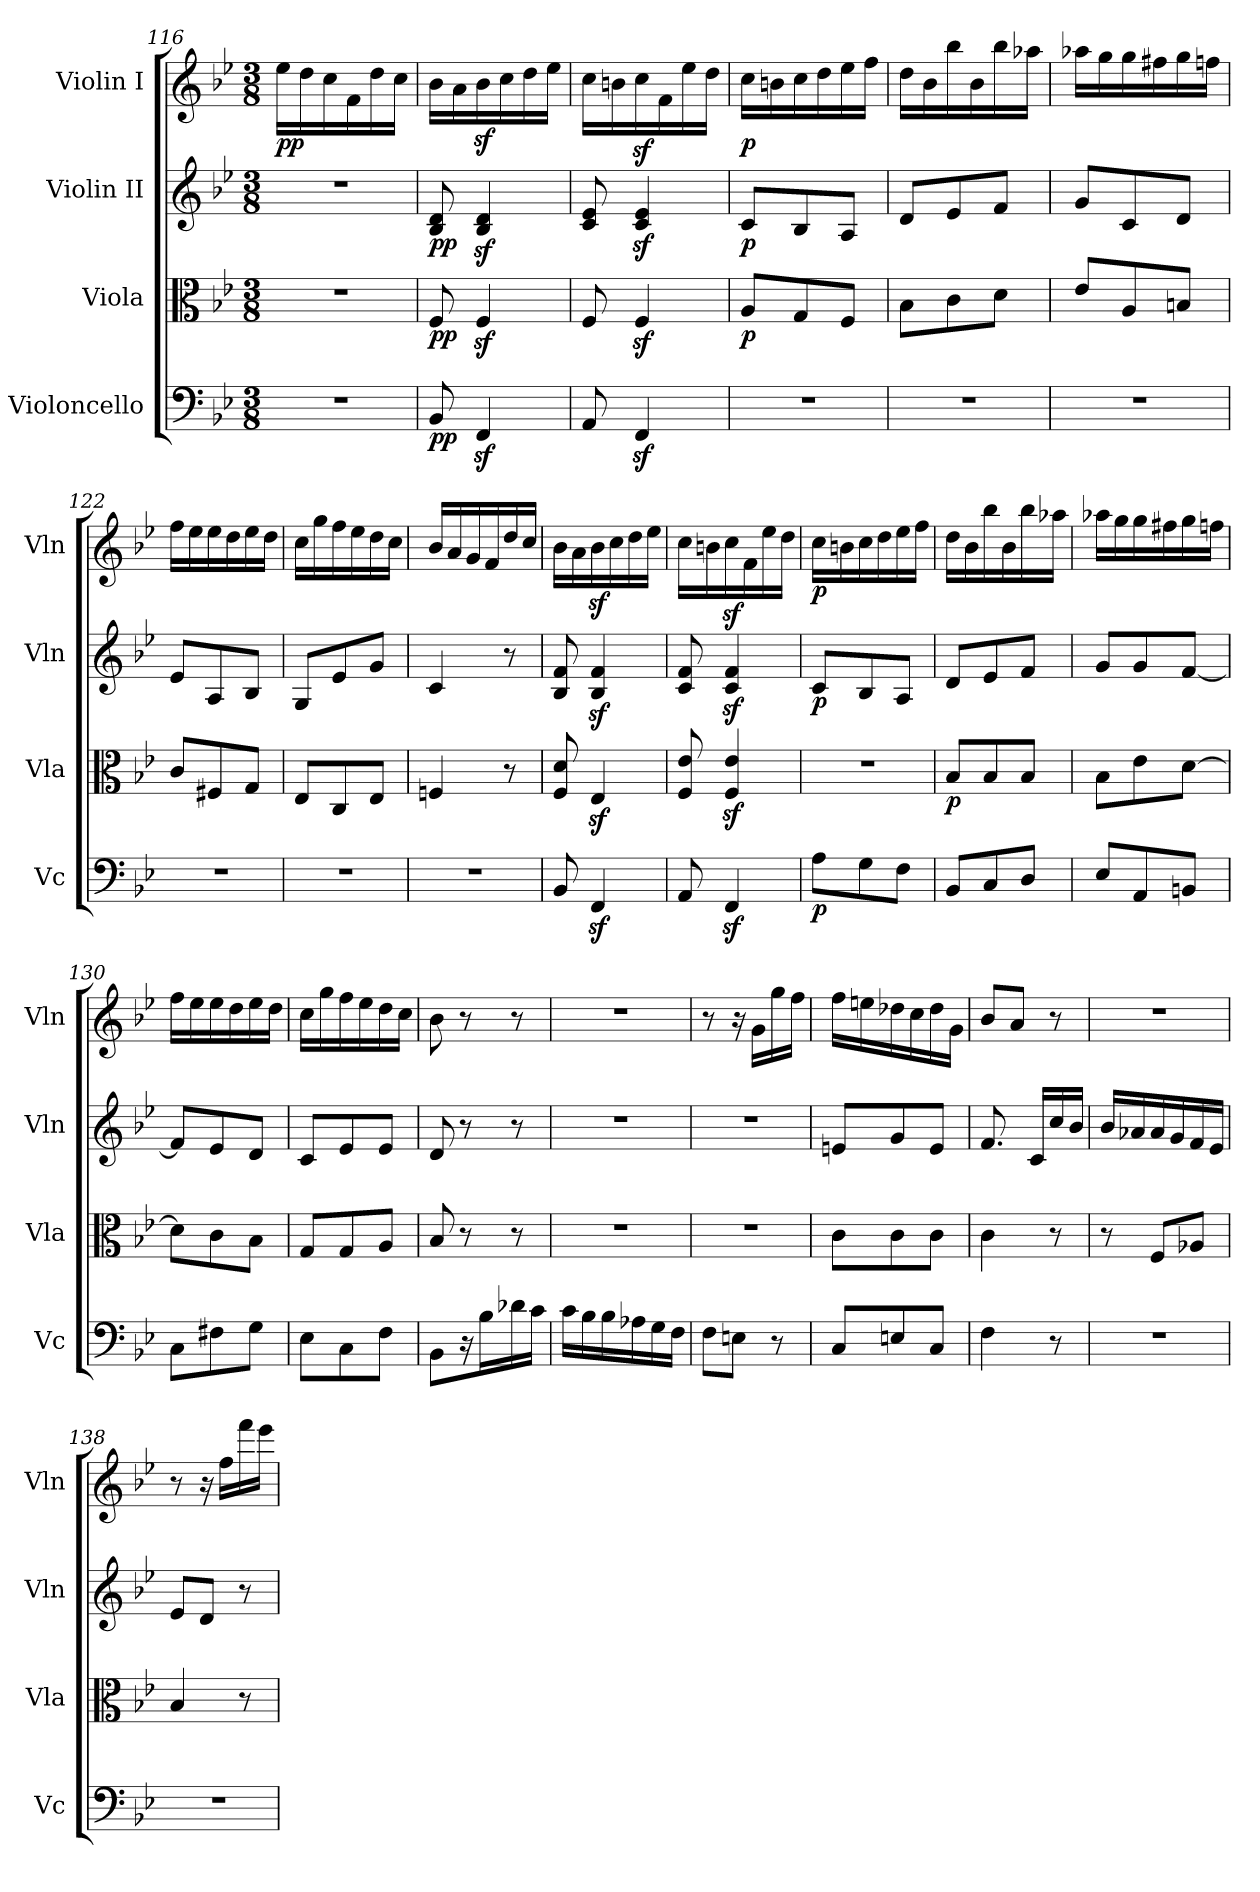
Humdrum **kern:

**kern	**dynam	**kern	**dynam	**kern	**dynam	**kern	**dynam
*part4	*part4	*part3	*part3	*part2	*part2	*part1	*part1
*staff4	*staff4	*staff3	*staff3	*staff2	*staff2	*staff1	*staff1
*I"Violoncello	*	*I"Viola	*	*I"Violin II	*	*I"Violin I	*
*I'Vc	*	*I'Vla	*	*I'Vln	*	*I'Vln	*
*clefF4	*	*clefC3	*	*clefG2	*	*clefG2	*
*k[b-e-]	*	*k[b-e-]	*	*k[b-e-]	*	*k[b-e-]	*
*M3/8	*	*M3/8	*	*M3/8	*	*M3/8	*
=116	=116	=116	=116	=116	=116	=116	=116
!	!	!	!	!	!	!	!LO:DY:b
4.r	.	4.r	.	4.r	.	16ee-\LL	pp
.	.	.	.	.	.	16dd\	.
.	.	.	.	.	.	16cc\	.
.	.	.	.	.	.	16f\	.
.	.	.	.	.	.	16dd\	.
.	.	.	.	.	.	16cc\JJ	.
=117	=117	=117	=117	=117	=117	=117	=117
!	!LO:DY:b	!	!LO:DY:b	!	!LO:DY:b	!	!
8BB-/	pp	8F/	pp	8B-/ 8d/	pp	16b-\LL	.
.	.	.	.	.	.	16a\	.
4FFz</	.	4Fz</	.	4B-/z< 4d/z<	.	16b-z<\	.
.	.	.	.	.	.	16cc\	.
.	.	.	.	.	.	16dd\	.
.	.	.	.	.	.	16ee-\JJ	.
=118	=118	=118	=118	=118	=118	=118	=118
8AA/	.	8F/	.	8c/ 8e-/	.	16cc\LL	.
.	.	.	.	.	.	16bn\	.
4FFz</	.	4Fz</	.	4c/z< 4e-/z<	.	16ccz<\	.
.	.	.	.	.	.	16f\	.
.	.	.	.	.	.	16ee-\	.
.	.	.	.	.	.	16dd\JJ	.
!!LO:LB:g=z
=119	=119	=119	=119	=119	=119	=119	=119
!	!	!	!LO:DY:b	!	!LO:DY:b	!	!LO:DY:b
4.r	.	8A/L	p	8c/L	p	16cc\LL	p
.	.	.	.	.	.	16bn\	.
.	.	8G/	.	8B-/	.	16cc\	.
.	.	.	.	.	.	16dd\	.
.	.	8F/J	.	8A/J	.	16ee-\	.
.	.	.	.	.	.	16ff\JJ	.
!!LO:PB:g=z
=120	=120	=120	=120	=120	=120	=120	=120
4.r	.	8B-\L	.	8d/L	.	16dd\LL	.
.	.	.	.	.	.	16b-\	.
.	.	8c\	.	8e-/	.	16bb-\	.
.	.	.	.	.	.	16b-\	.
.	.	8d\J	.	8f/J	.	16bb-\	.
.	.	.	.	.	.	16aa-X\JJ	.
=121	=121	=121	=121	=121	=121	=121	=121
4.r	.	8e-/L	.	8g/L	.	16aa-X\LL	.
.	.	.	.	.	.	16gg\	.
.	.	8A/	.	8c/	.	16gg\	.
.	.	.	.	.	.	16ff#X\	.
.	.	8Bn/J	.	8d/J	.	16gg\	.
.	.	.	.	.	.	16ffn\JJ	.
=122	=122	=122	=122	=122	=122	=122	=122
4.r	.	8c/L	.	8e-/L	.	16ff\LL	.
.	.	.	.	.	.	16ee-\	.
.	.	8F#X/	.	8A/	.	16ee-\	.
.	.	.	.	.	.	16dd\	.
.	.	8G/J	.	8B-/J	.	16ee-\	.
.	.	.	.	.	.	16dd\JJ	.
=123	=123	=123	=123	=123	=123	=123	=123
4.r	.	8E-/L	.	8G/L	.	16cc\LL	.
.	.	.	.	.	.	16gg\	.
.	.	8C/	.	8e-/	.	16ff\	.
.	.	.	.	.	.	16ee-\	.
.	.	8E-/J	.	8g/J	.	16dd\	.
.	.	.	.	.	.	16cc\JJ	.
!!LO:LB:g=z
=124	=124	=124	=124	=124	=124	=124	=124
4.r	.	4Fn/	.	4c/	.	16b-/LL	.
.	.	.	.	.	.	16a/	.
.	.	.	.	.	.	16g/	.
.	.	.	.	.	.	16f/	.
.	.	8r	.	8r	.	16dd/	.
.	.	.	.	.	.	16cc/JJ	.
=125	=125	=125	=125	=125	=125	=125	=125
8BB-/	.	8F/ 8d/	.	8B-/ 8f/	.	16b-\LL	.
.	.	.	.	.	.	16a\	.
4FFz</	.	4E-z</	.	4B-/z< 4f/z<	.	16b-z<\	.
.	.	.	.	.	.	16cc\	.
.	.	.	.	.	.	16dd\	.
.	.	.	.	.	.	16ee-\JJ	.
!!LO:PB:g=z
=126	=126	=126	=126	=126	=126	=126	=126
8AA/	.	8F/ 8e-/	.	8c/ 8f/	.	16cc\LL	.
.	.	.	.	.	.	16bn\	.
4FFz</	.	4F/z< 4e-/z<	.	4c/z< 4f/z<	.	16ccz<\	.
.	.	.	.	.	.	16f\	.
.	.	.	.	.	.	16ee-\	.
.	.	.	.	.	.	16dd\JJ	.
=127	=127	=127	=127	=127	=127	=127	=127
!	!LO:DY:b	!	!	!	!LO:DY:b	!	!LO:DY:b
8A\L	p	4.r	.	8c/L	p	16cc\LL	p
.	.	.	.	.	.	16bn\	.
8G\	.	.	.	8B-/	.	16cc\	.
.	.	.	.	.	.	16dd\	.
8F\J	.	.	.	8A/J	.	16ee-\	.
.	.	.	.	.	.	16ff\JJ	.
=128	=128	=128	=128	=128	=128	=128	=128
!	!	!	!LO:DY:b	!	!	!	!
8BB-/L	.	8B-/L	p	8d/L	.	16dd\LL	.
.	.	.	.	.	.	16b-\	.
8C/	.	8B-/	.	8e-/	.	16bb-\	.
.	.	.	.	.	.	16b-\	.
8D/J	.	8B-/J	.	8f/J	.	16bb-\	.
.	.	.	.	.	.	16aa-X\JJ	.
=129	=129	=129	=129	=129	=129	=129	=129
8E-/L	.	8B-\L	.	8g/L	.	16aa-X\LL	.
.	.	.	.	.	.	16gg\	.
8AA/	.	8e-\	.	8g/	.	16gg\	.
.	.	.	.	.	.	16ff#X\	.
8BBn/J	.	[8d\J	.	[8f/J	.	16gg\	.
.	.	.	.	.	.	16ffn\JJ	.
!!LO:LB:g=z
=130	=130	=130	=130	=130	=130	=130	=130
8C\L	.	8d\L]	.	8f/L]	.	16ff\LL	.
.	.	.	.	.	.	16ee-\	.
8F#X\	.	8c\	.	8e-/	.	16ee-\	.
.	.	.	.	.	.	16dd\	.
8G\J	.	8B-\J	.	8d/J	.	16ee-\	.
.	.	.	.	.	.	16dd\JJ	.
=131	=131	=131	=131	=131	=131	=131	=131
8E-\L	.	8G/L	.	8c/L	.	16cc\LL	.
.	.	.	.	.	.	16gg\	.
8C\	.	8G/	.	8e-/	.	16ff\	.
.	.	.	.	.	.	16ee-\	.
8F\J	.	8A/J	.	8e-/J	.	16dd\	.
.	.	.	.	.	.	16cc\JJ	.
!!LO:PB:g=z
=132	=132	=132	=132	=132	=132	=132	=132
8BB-\L	.	8B-/	.	8d/	.	8b-\	.
16r	.	8r	.	8r	.	8r	.
16B-\L	.	.	.	.	.	.	.
16d-X\	.	8r	.	8r	.	8r	.
16c\JJ	.	.	.	.	.	.	.
=133	=133	=133	=133	=133	=133	=133	=133
16c\LL	.	4.r	.	4.r	.	4.r	.
16B-\	.	.	.	.	.	.	.
16B-\	.	.	.	.	.	.	.
16A-X\	.	.	.	.	.	.	.
16G\	.	.	.	.	.	.	.
16F\JJ	.	.	.	.	.	.	.
=134	=134	=134	=134	=134	=134	=134	=134
8F\L	.	4.r	.	4.r	.	8r	.
8En\J	.	.	.	.	.	16r	.
.	.	.	.	.	.	16g\LL	.
8r	.	.	.	.	.	16gg\	.
.	.	.	.	.	.	16ff\JJ	.
=135	=135	=135	=135	=135	=135	=135	=135
8C/L	.	8c\L	.	8en/L	.	16ff\LL	.
.	.	.	.	.	.	16een\	.
8En/	.	8c\	.	8g/	.	16dd-X\	.
.	.	.	.	.	.	16cc\	.
8C/J	.	8c\J	.	8e/J	.	16dd-\	.
.	.	.	.	.	.	16g\JJ	.
=136	=136	=136	=136	=136	=136	=136	=136
4F\	.	4c\	.	8.f/	.	8b-/L	.
.	.	.	.	.	.	8a/J	.
.	.	.	.	16c/LL	.	.	.
8r	.	8r	.	16cc/	.	8r	.
.	.	.	.	16b-/JJ	.	.	.
!!LO:LB:g=z
=137	=137	=137	=137	=137	=137	=137	=137
4.r	.	8r	.	16b-/LL	.	4.r	.
.	.	.	.	16a-X/	.	.	.
.	.	8F/L	.	16a-/	.	.	.
.	.	.	.	16g/	.	.	.
.	.	8A-X/J	.	16f/	.	.	.
.	.	.	.	16e-/JJ	.	.	.
!!LO:PB:g=z
=138	=138	=138	=138	=138	=138	=138	=138
4.r	.	4B-/	.	8e-/L	.	8r	.
.	.	.	.	8d/J	.	16r	.
.	.	.	.	.	.	16ff\LL	.
.	.	8r	.	8r	.	16fff\	.
.	.	.	.	.	.	16eee-\JJ	.
=	=	=	=	=	=	=	=
*-	*-	*-	*-	*-	*-	*-	*-
